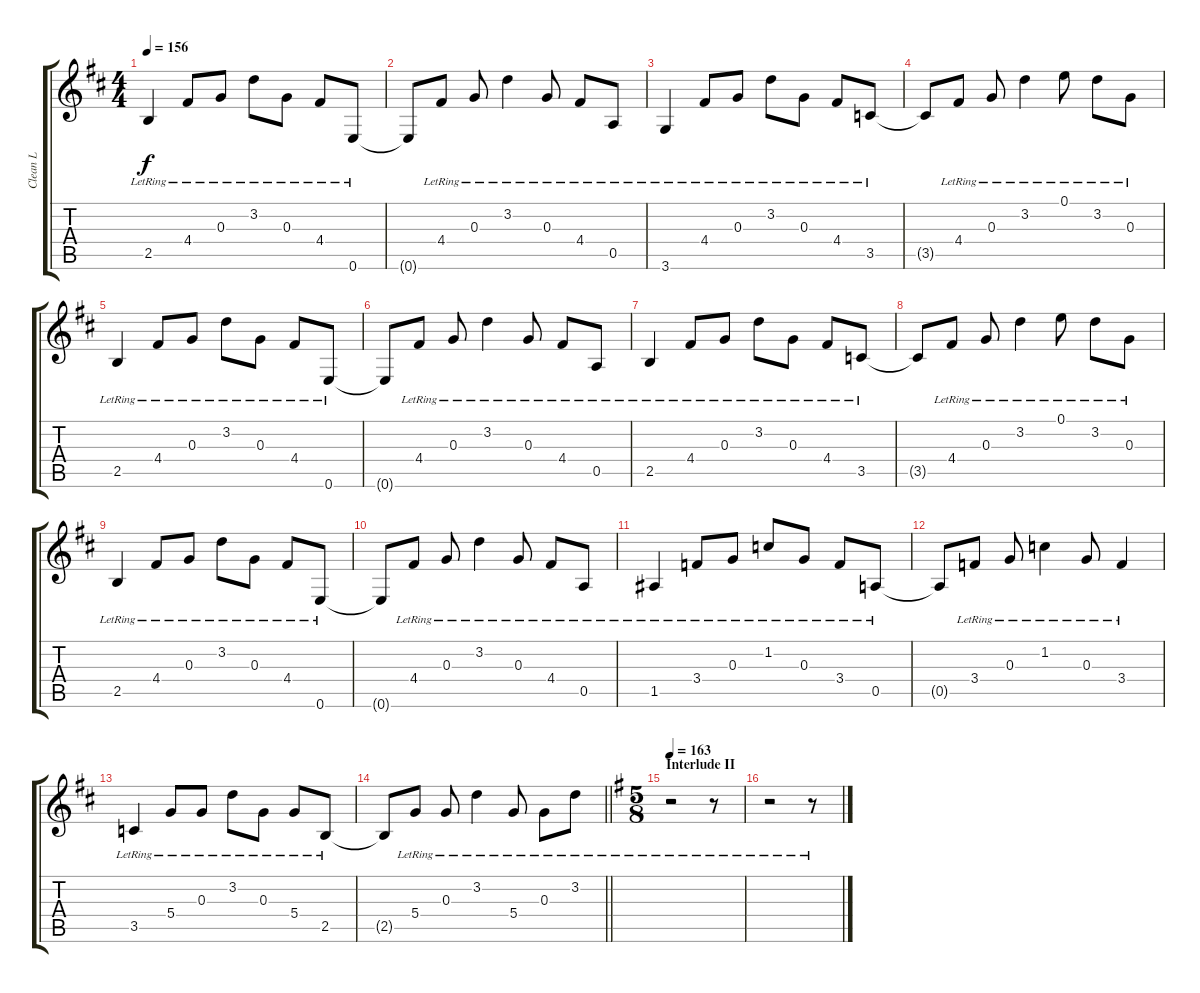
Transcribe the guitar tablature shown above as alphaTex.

\track ("Clean L" "Clean L") {instrument acousticguitarsteel}
\staff {score tabs}
\tuning (E4 B3 G3 D3 A2 E2) {hide}
\ts (4 4)
\tempo 156
\clef g2
\ks d
2.5{lr}.4{dy f} 4.4{lr}.8 0.3{lr}.8 3.2{lr}.8 0.3{lr}.8 4.4{lr}.8 0.6{lr}.8 |
0.6{t}.8 4.4{lr}.8 0.3{lr}.8 3.2{lr}.4 0.3{lr}.8 4.4{lr}.8 0.5{lr}.8 |
3.6{lr}.4 4.4{lr}.8 0.3{lr}.8 3.2{lr}.8 0.3{lr}.8 4.4{lr}.8 3.5{lr}.8 |
3.5{t}.8 4.4{lr}.8 0.3{lr}.8 3.2{lr}.4 0.1{lr}.8 3.2{lr}.8 0.3{lr}.8 |
2.5{lr}.4 4.4{lr}.8 0.3{lr}.8 3.2{lr}.8 0.3{lr}.8 4.4{lr}.8 0.6{lr}.8 |
0.6{t}.8 4.4{lr}.8 0.3{lr}.8 3.2{lr}.4 0.3{lr}.8 4.4{lr}.8 0.5{lr}.8 |
2.5{lr}.4 4.4{lr}.8 0.3{lr}.8 3.2{lr}.8 0.3{lr}.8 4.4{lr}.8 3.5{lr}.8 |
3.5{t}.8 4.4{lr}.8 0.3{lr}.8 3.2{lr}.4 0.1{lr}.8 3.2{lr}.8 0.3{lr}.8 |
2.5{lr}.4 4.4{lr}.8 0.3{lr}.8 3.2{lr}.8 0.3{lr}.8 4.4{lr}.8 0.6{lr}.8 |
0.6{t}.8 4.4{lr}.8 0.3{lr}.8 3.2{lr}.4 0.3{lr}.8 4.4{lr}.8 0.5{lr}.8 |
1.5{lr}.4 3.4{lr}.8 0.3{lr}.8 1.2{lr}.8 0.3{lr}.8 3.4{lr}.8 0.5{lr}.8 |
0.5{t}.8 3.4{lr}.8 0.3{lr}.8 1.2{lr}.4 0.3{lr}.8 3.4{lr}.4 |
3.5{lr}.4 5.4{lr}.8 0.3{lr}.8 3.2{lr}.8 0.3{lr}.8 5.4{lr}.8 2.5{lr}.8 |
\barLineRight lightlight
2.5{t}.8 5.4{lr}.8 0.3{lr}.8 3.2{lr}.4 5.4{lr}.8 0.3{lr}.8 3.2{lr}.8 |
\ts (5 8)
\section ("" "Interlude II")
\tempo 163
\ks g
r.2 r.8 |
r.2 r.8
